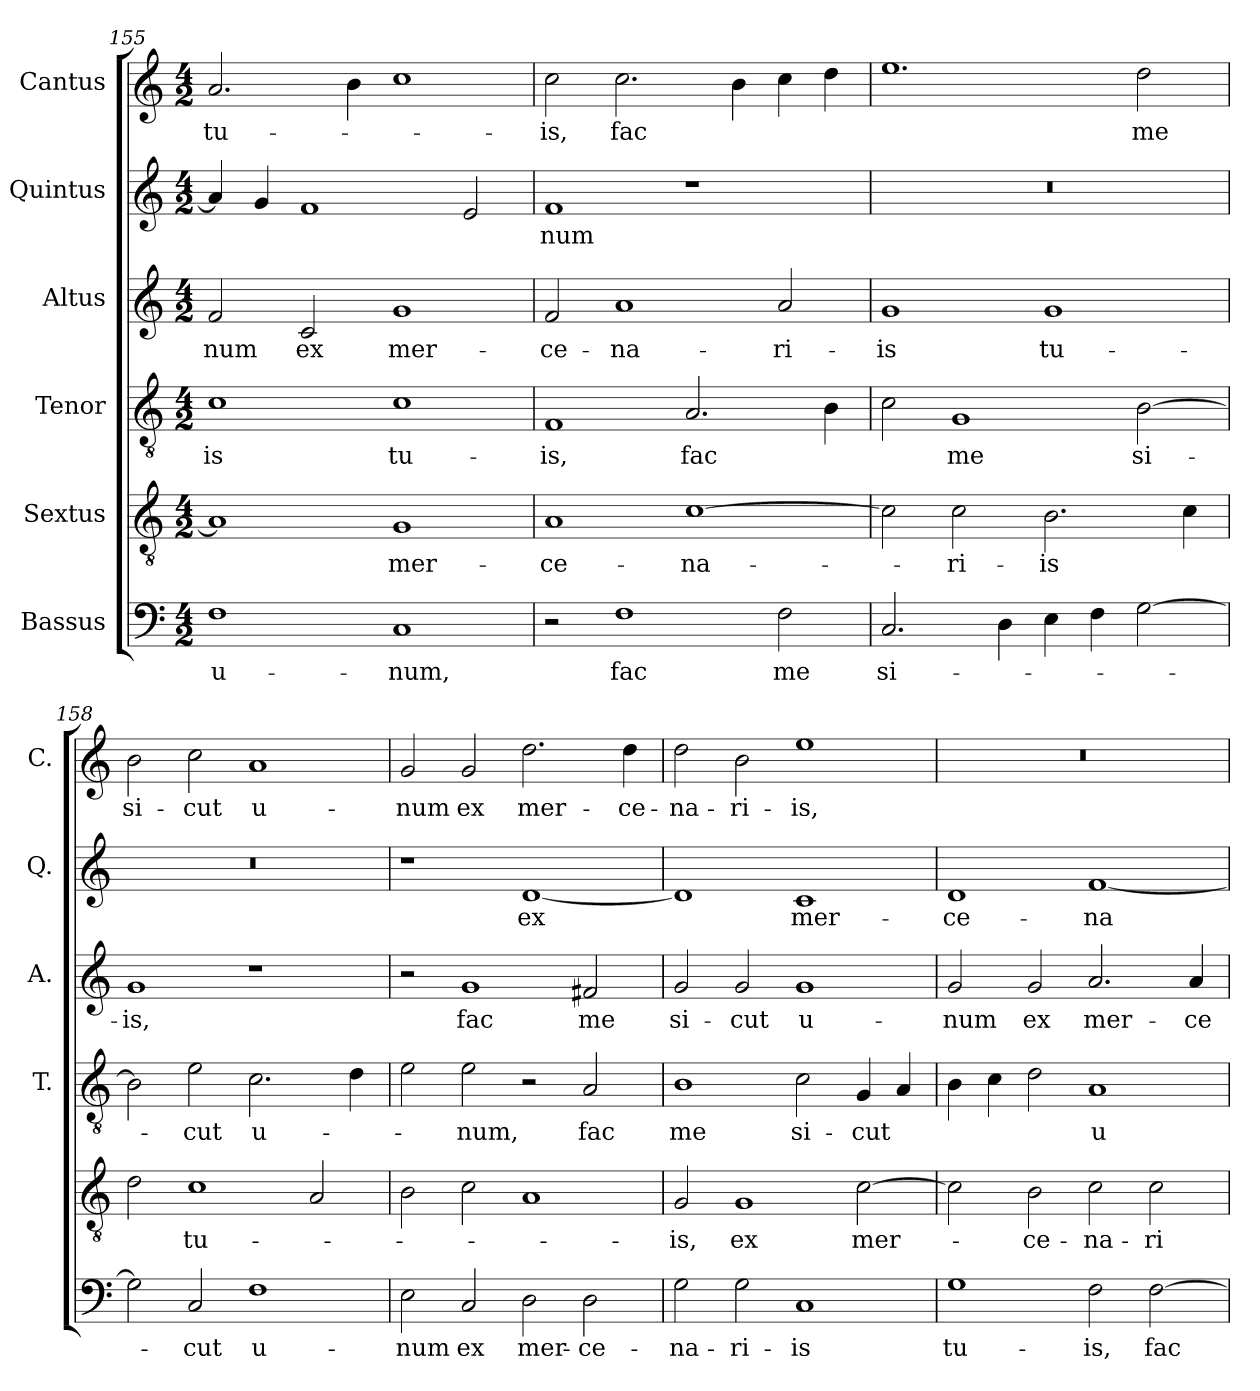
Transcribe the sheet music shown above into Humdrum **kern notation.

**kern	**text	**kern	**text	**kern	**text	**kern	**text	**kern	**text	**kern	**text
*part6	*part6	*part5	*part5	*part4	*part4	*part3	*part3	*part2	*part2	*part1	*part1
*staff6	*staff6	*staff5	*staff5	*staff4	*staff4	*staff3	*staff3	*staff2	*staff2	*staff1	*staff1
*I"Bassus	*	*I"Sextus	*	*I"Tenor	*	*I"Altus	*	*I"Quintus	*	*I"Cantus	*
*	*	*	*	*I'T.	*	*I'A.	*	*I'Q.	*	*I'C.	*
*clefF4	*	*clefGv2	*	*clefGv2	*	*clefG2	*	*clefG2	*	*clefG2	*
*k[]	*	*k[]	*	*k[]	*	*k[]	*	*k[]	*	*k[]	*
*M4/2	*	*M4/2	*	*M4/2	*	*M4/2	*	*M4/2	*	*M4/2	*
=155	=155	=155	=155	=155	=155	=155	=155	=155	=155	=155	=155
!	!LO:LY:b	!	!	!	!LO:LY:b	!	!LO:LY:b	!	!	!	!LO:LY:b
1F	u-	1A]	.	1c	-is	2f/	-num	4a/]	.	2.a/	tu-
.	.	.	.	.	.	.	.	4g/	.	.	.
!	!	!	!	!	!	!	!LO:LY:b	!	!	!	!
.	.	.	.	.	.	2c/	ex	1f	.	.	.
.	.	.	.	.	.	.	.	.	.	4b\	.
!	!LO:LY:b	!	!LO:LY:b	!	!LO:LY:b	!	!LO:LY:b	!	!	!	!
1C	-num,	1G	mer-	1c	tu-	1g	mer-	.	.	1cc	.
.	.	.	.	.	.	.	.	2e/	.	.	.
=156	=156	=156	=156	=156	=156	=156	=156	=156	=156	=156	=156
!	!	!	!LO:LY:b	!	!LO:LY:b	!	!LO:LY:b	!	!LO:LY:b	!	!LO:LY:b
2r	.	1A	-ce-	1F	-is,	2f/	-ce-	1f	-num	2cc\	-is,
!	!LO:LY:b	!	!	!	!	!	!LO:LY:b	!	!	!	!LO:LY:b
1F	fac	.	.	.	.	1a	-na-	.	.	2.cc\	fac
!	!	!	!LO:LY:b	!	!LO:LY:b	!	!	!	!	!	!
.	.	[1c	-na-	2.A/	fac	.	.	1r	.	.	.
.	.	.	.	.	.	.	.	.	.	4b\	.
!	!LO:LY:b	!	!	!	!	!	!LO:LY:b	!	!	!	!
2F\	me	.	.	.	.	2a/	-ri-	.	.	4cc\	.
.	.	.	.	4B\	.	.	.	.	.	4dd\	.
!!LO:PB:g=z
=157	=157	=157	=157	=157	=157	=157	=157	=157	=157	=157	=157
!	!LO:LY:b	!	!	!	!	!	!LO:LY:b	!	!	!	!
2.C/	si-	2c\]	.	2c\	.	1g	-is	0r	.	1.ee	.
!	!	!	!LO:LY:b	!	!LO:LY:b	!	!	!	!	!	!
.	.	2c\	-ri-	1G	me	.	.	.	.	.	.
4D\	.	.	.	.	.	.	.	.	.	.	.
!	!	!	!LO:LY:b	!	!	!	!LO:LY:b	!	!	!	!
4E\	.	2.B\	-is	.	.	1g	tu-	.	.	.	.
4F\	.	.	.	.	.	.	.	.	.	.	.
!	!	!	!	!	!LO:LY:b	!	!	!	!	!	!LO:LY:b
[2G\	.	.	.	[2B\	si-	.	.	.	.	2dd\	me
.	.	4c\	.	.	.	.	.	.	.	.	.
=158	=158	=158	=158	=158	=158	=158	=158	=158	=158	=158	=158
!	!	!	!	!	!	!	!LO:LY:b	!	!	!	!LO:LY:b
2G\]	.	2d\	.	2B\]	.	1g	-is,	0r	.	2b\	si-
!	!LO:LY:b	!	!LO:LY:b	!	!LO:LY:b	!	!	!	!	!	!LO:LY:b
2C/	-cut	1c	tu-	2e\	-cut	.	.	.	.	2cc\	-cut
!	!LO:LY:b	!	!	!	!LO:LY:b	!	!	!	!	!	!LO:LY:b
1F	u-	.	.	2.c\	u-	1r	.	.	.	1a	u-
.	.	2A/	.	.	.	.	.	.	.	.	.
.	.	.	.	4d\	.	.	.	.	.	.	.
=159	=159	=159	=159	=159	=159	=159	=159	=159	=159	=159	=159
!	!LO:LY:b	!	!	!	!	!	!	!	!	!	!LO:LY:b
2E\	-num	2B\	.	2e\	.	2r	.	1r	.	2g/	-num
!	!LO:LY:b	!	!	!	!LO:LY:b	!	!LO:LY:b	!	!	!	!LO:LY:b
2C/	ex	2c\	.	2e\	-num,	1g	fac	.	.	2g/	ex
!	!LO:LY:b	!	!	!	!	!	!	!	!LO:LY:b	!	!LO:LY:b
2D\	mer-	1A	.	2r	.	.	.	[1d	ex	2.dd\	mer-
!	!LO:LY:b	!	!	!	!LO:LY:b	!	!LO:LY:b	!	!	!	!
2D\	-ce-	.	.	2A/	fac	2f#X/	me	.	.	.	.
!	!	!	!	!	!	!	!	!	!	!	!LO:LY:b
.	.	.	.	.	.	.	.	.	.	4dd\	-ce-
=160	=160	=160	=160	=160	=160	=160	=160	=160	=160	=160	=160
!	!LO:LY:b	!	!LO:LY:b	!	!LO:LY:b	!	!LO:LY:b	!	!	!	!LO:LY:b
2G\	-na-	2G/	-is,	1B	me	2g/	si-	1d]	.	2dd\	-na-
!	!LO:LY:b	!	!LO:LY:b	!	!	!	!LO:LY:b	!	!	!	!LO:LY:b
2G\	-ri-	1G	ex	.	.	2g/	-cut	.	.	2b\	-ri-
!	!LO:LY:b	!	!	!	!LO:LY:b	!	!LO:LY:b	!	!LO:LY:b	!	!LO:LY:b
1C	-is	.	.	2c\	si-	1g	u-	1c	mer-	1ee	-is,
!	!	!	!LO:LY:b	!	!LO:LY:b	!	!	!	!	!	!
.	.	[2c\	mer-	4G/	-cut	.	.	.	.	.	.
.	.	.	.	4A/	.	.	.	.	.	.	.
=161	=161	=161	=161	=161	=161	=161	=161	=161	=161	=161	=161
!	!LO:LY:b	!	!	!	!	!	!LO:LY:b	!	!LO:LY:b	!	!
1G	tu-	2c\]	.	4B\	.	2g/	-num	1d	-ce-	0r	.
.	.	.	.	4c\	.	.	.	.	.	.	.
!	!	!	!LO:LY:b	!	!	!	!LO:LY:b	!	!	!	!
.	.	2B\	-ce-	2d\	.	2g/	ex	.	.	.	.
!	!LO:LY:b	!	!LO:LY:b	!	!LO:LY:b	!	!LO:LY:b	!	!LO:LY:b	!	!
2F\	-is,	2c\	-na-	1A	u-	2.a/	mer-	[1f	-na-	.	.
!	!LO:LY:b	!	!LO:LY:b	!	!	!	!	!	!	!	!
[2F\	fac	2c\	-ri-	.	.	.	.	.	.	.	.
!	!	!	!	!	!	!	!LO:LY:b	!	!	!	!
.	.	.	.	.	.	4a/	-ce-	.	.	.	.
=	=	=	=	=	=	=	=	=	=	=	=
*-	*-	*-	*-	*-	*-	*-	*-	*-	*-	*-	*-
